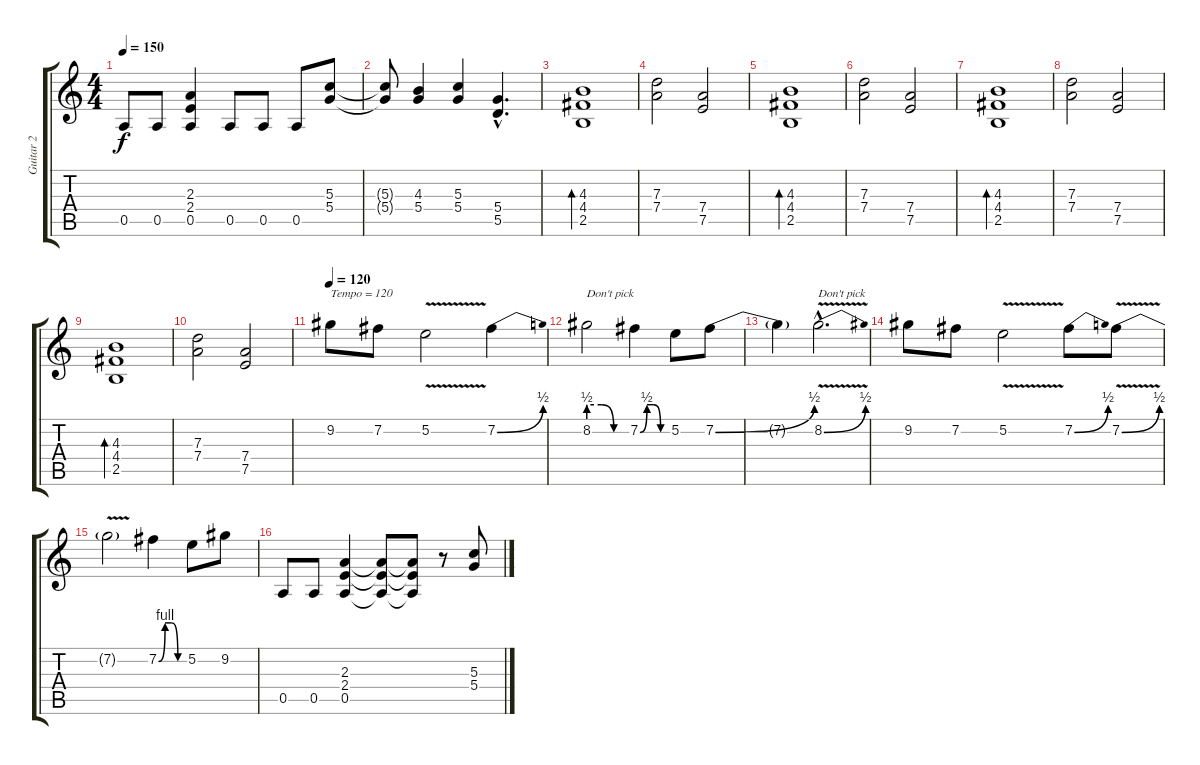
\track ("Guitar 2" "Guitar 2") {instrument distortionguitar}
\staff {score tabs}
\tuning (E4 B3 G3 D3 A2 E2) {hide}
\ts (4 4)
\tempo 150
\clef g2
\ks c
0.5.8{dy f} 0.5.8 (2.3 2.4 0.5).4 0.5.8 0.5.8 0.5.8 (5.3 5.4).8 |
(5.3{t} 5.4{t}).8 (4.3 5.4).4 (5.3 5.4).4 (5.4{hac} 5.5{hac}).4{d} |
(4.3 4.4 2.5).1{bd 240} |
(7.3 7.4).2 (7.4 7.5).2 |
(4.3 4.4 2.5).1{bd 240} |
(7.3 7.4).2 (7.4 7.5).2 |
(4.3 4.4 2.5).1{bd 240} |
(7.3 7.4).2 (7.4 7.5).2 |
(4.3 4.4 2.5).1{bd 240} |
(7.3 7.4).2 (7.4 7.5).2 |
\tempo 120
9.2.8{txt "Tempo = 120"} 7.2.8 5.2{v}.2 7.2{be (bend 0 0 60 2)}.4 |
8.2{be (custom 0 2 20 2 40 0 60 0)}.2{txt "Don't pick"} 7.2{be (custom 0 0 15 2 30 2 45 0 60 0)}.4 5.2.8 7.2{be (bend 0 0 60 2)}.8 |
7.2{t}.4 8.2{be (bend 0 0 60 2) v hac}.2{d txt "Don't pick"} |
9.2.8 7.2.8 5.2{v}.2 7.2{be (bend 0 0 60 2)}.8 7.2{be (bend 0 0 60 2) v}.8 |
7.2{t}.2 7.2{be (custom 0 0 15 4 30 4 45 0 60 0)}.4 5.2.8 9.2.8 |
0.5.8 0.5.8 (2.3 2.4 0.5).4 (2.3{t} 2.4{t} 0.5{t}).8 (2.3{t} 2.4{t} 0.5{t}).8 r.8 (5.3 5.4).8
